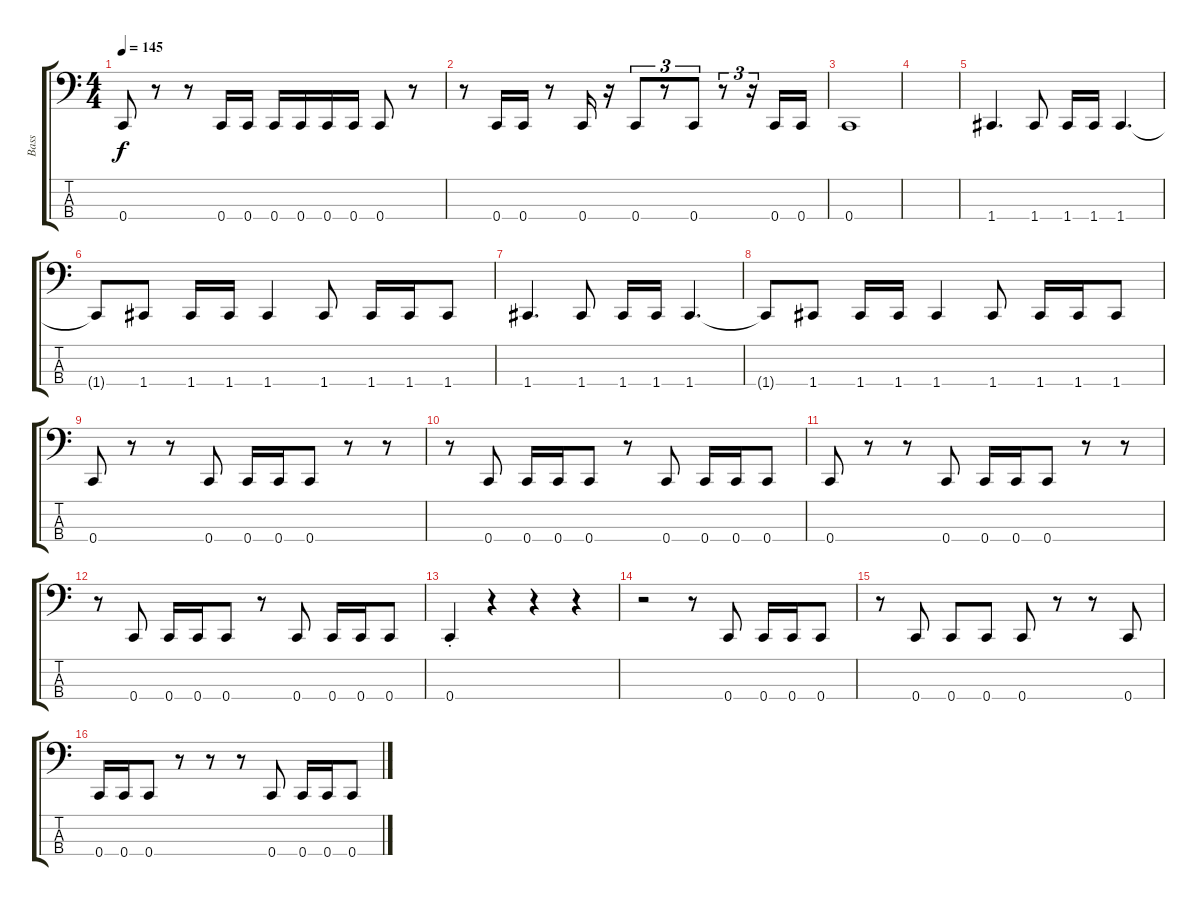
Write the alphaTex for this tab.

\track ("Bass" "Bass") {instrument electricbasspick}
\staff {score tabs}
\tuning (F2 C2 G1 C1) {hide}
\ts (4 4)
\tempo 145
\clef f4
\ks c
0.4.8{dy f} r.8 r.8 0.4.16 0.4.16 0.4.16 0.4.16 0.4.16 0.4.16 0.4.8 r.8 |
r.8 0.4.16 0.4.16 r.8 0.4.16 r.16 0.4.8{tu (3 2)} r.8{tu (3 2)} 0.4.8{tu (3 2)} r.8{tu (3 2)} r.16{tu (3 2)} 0.4.16 0.4.16 |
0.4.1 |
|
1.4.4{d} 1.4.8 1.4.16 1.4.16 1.4.4{d} |
1.4{t}.8 1.4.8 1.4.16 1.4.16 1.4.4 1.4.8 1.4.16 1.4.16 1.4.8 |
1.4.4{d} 1.4.8 1.4.16 1.4.16 1.4.4{d} |
1.4{t}.8 1.4.8 1.4.16 1.4.16 1.4.4 1.4.8 1.4.16 1.4.16 1.4.8 |
0.4.8 r.8 r.8 0.4.8 0.4.16 0.4.16 0.4.8 r.8 r.8 |
r.8 0.4.8 0.4.16 0.4.16 0.4.8 r.8 0.4.8 0.4.16 0.4.16 0.4.8 |
0.4.8 r.8 r.8 0.4.8 0.4.16 0.4.16 0.4.8 r.8 r.8 |
r.8 0.4.8 0.4.16 0.4.16 0.4.8 r.8 0.4.8 0.4.16 0.4.16 0.4.8 |
0.4{st}.4 r.4 r.4 r.4 |
r.2 r.8 0.4.8 0.4.16 0.4.16 0.4.8 |
r.8 0.4.8 0.4.8 0.4.8 0.4.8 r.8 r.8 0.4.8 |
0.4.16 0.4.16 0.4.8 r.8 r.8 r.8 0.4.8 0.4.16 0.4.16 0.4.8
